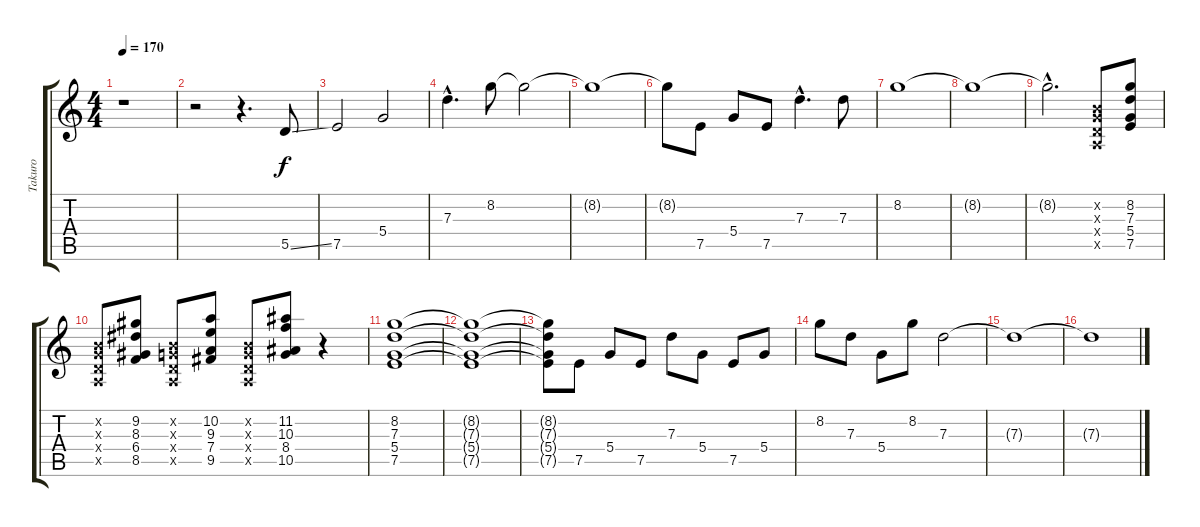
\track ("Takuro" "Takuro") {instrument distortionguitar}
\staff {score tabs}
\tuning (E4 B3 G3 D3 A2 E2) {hide}
\ts (4 4)
\tempo 170
\clef g2
\ks c
r.1{dy f} |
r.2 r.4{d} 5.5{ss}.8 |
7.5.2 5.4.2 |
7.3{hac}.4{d} 8.2.8 8.2{t}.2 |
8.2{t}.1 |
8.2{t}.8 7.5.8 5.4.8 7.5.8 7.3{hac}.4{d} 7.3.8 |
8.2.1 |
8.2{t}.1 |
8.2{hac t}.2{d} (0.2{x} 0.3{x} 0.4{x} 0.5{x}).8 (8.2 7.3 5.4 7.5).8 |
(0.2{x} 0.3{x} 0.4{x} 0.5{x}).8 (9.2 8.3 6.4 8.5).8 (0.2{x} 0.3{x} 0.4{x} 0.5{x}).8 (10.2 9.3 7.4 9.5).8 (0.2{x} 0.3{x} 0.4{x} 0.5{x}).8 (11.2 10.3 8.4 10.5).8 r.4 |
(8.2 7.3 5.4 7.5).1 |
(8.2{t} 7.3{t} 5.4{t} 7.5{t}).1 |
(8.2{t} 7.3{t} 5.4{t} 7.5{t}).8 7.5.8 5.4.8 7.5.8 7.3.8 5.4.8 7.5.8 5.4.8 |
8.2.8 7.3.8 5.4.8 8.2.8 7.3.2 |
7.3{t}.1 |
7.3{t}.1
